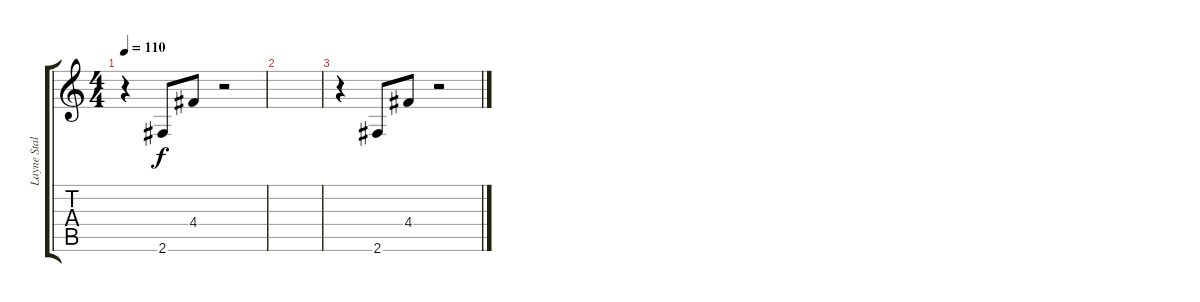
\track ("Layne Staley" "Layne Stal") {instrument electricguitarjazz}
\staff {score tabs}
\tuning (E4 B3 G3 D3 A2 E2) {hide}
\ts (4 4)
\tempo 110
\clef g2
\ks c
r.4{dy f} 2.6.8 4.4.8 r.2 |
|
r.4 2.6.8 4.4.8 r.2
